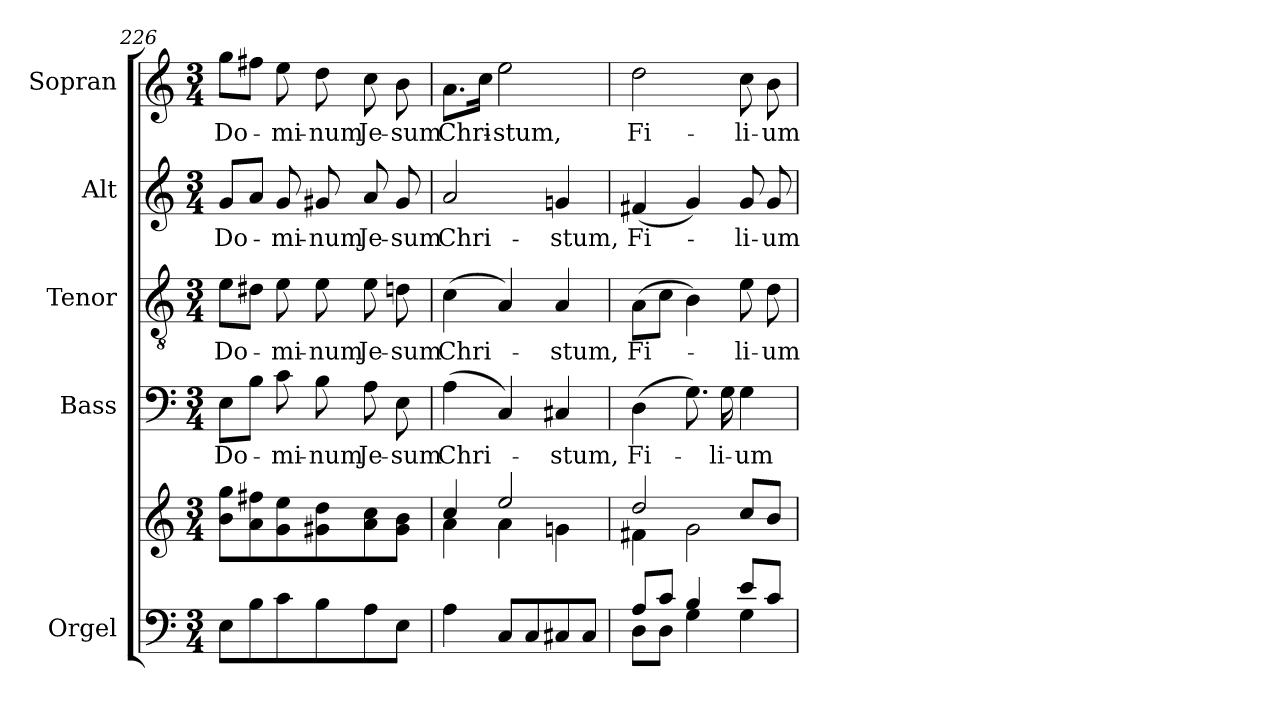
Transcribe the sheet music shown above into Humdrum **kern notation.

**kern	**kern	**kern	**text	**kern	**text	**kern	**text	**kern	**text
*part5	*part5	*part4	*part4	*part3	*part3	*part2	*part2	*part1	*part1
*staff6	*staff5	*staff4	*staff4	*staff3	*staff3	*staff2	*staff2	*staff1	*staff1
*I"Orgel	*	*I"Bass	*	*I"Tenor	*	*I"Alt	*	*I"Sopran	*
*I'Org.	*	*I'B.	*	*I'T.	*	*I'A.	*	*I'S.	*
*clefF4	*clefG2	*clefF4	*	*clefGv2	*	*clefG2	*	*clefG2	*
*k[]	*k[]	*k[]	*	*k[]	*	*k[]	*	*k[]	*
*C:	*C:	*C:	*	*C:	*	*C:	*	*C:	*
*M3/4	*M3/4	*M3/4	*	*M3/4	*	*M3/4	*	*M3/4	*
=226	=226	=226	=226	=226	=226	=226	=226	=226	=226
!	!	!	!LO:LY:b	!	!LO:LY:b	!	!LO:LY:b	!	!LO:LY:b
8E\L	8b\ 8gg\L	8E\L	Do-	8e\L	Do-	8g/L	Do-	8gg\L	Do-
8B\	8a\ 8ff#X\	8B\J	.	8d#X\J	.	8a/J	.	8ff#X\J	.
!	!	!	!LO:LY:b	!	!LO:LY:b	!	!LO:LY:b	!	!LO:LY:b
8c\	8g\ 8ee\	8c\	-mi-	8e\	-mi-	8g/	-mi-	8ee\	-mi-
!	!	!	!LO:LY:b	!	!LO:LY:b	!	!LO:LY:b	!	!LO:LY:b
8B\	8g#X\ 8dd\	8B\	-num	8e\	-num	8g#X/	-num	8dd\	-num
!	!	!	!LO:LY:b	!	!LO:LY:b	!	!LO:LY:b	!	!LO:LY:b
8A\	8a\ 8cc\	8A\	Je-	8e\	Je-	8a/	Je-	8cc\	Je-
!	!	!	!LO:LY:b	!	!LO:LY:b	!	!LO:LY:b	!	!LO:LY:b
8E\J	8g#\ 8b\J	8E\	-sum	8dn\	-sum	8g#/	-sum	8b\	-sum
=227	=227	=227	=227	=227	=227	=227	=227	=227	=227
*	*^	*	*	*	*	*	*	*	*
!	!	!	!	!LO:LY:b	!	!LO:LY:b	!	!LO:LY:b	!	!LO:LY:b
4A\	4cc/	4a\	(>4A\	Chri-	(>4c\	Chri-	2a/	Chri-	8.a\L	Chri-
.	.	.	.	.	.	.	.	.	16cc\Jk	.
!	!	!	!	!	!	!	!	!	!	!LO:LY:b
8C/L	2ee/	4a\	4C/)	.	4A/)	.	.	.	2ee\	-stum,
8C/	.	.	.	.	.	.	.	.	.	.
!	!	!	!	!LO:LY:b	!	!LO:LY:b	!	!LO:LY:b	!	!
8C#X/	.	4gn\	4C#X/	-stum,	4A/	-stum,	4gn/	-stum,	.	.
8C#/J	.	.	.	.	.	.	.	.	.	.
=228	=228	=228	=228	=228	=228	=228	=228	=228	=228	=228
*^	*	*	*	*	*	*	*	*	*	*
!	!	!	!	!	!LO:LY:b	!	!LO:LY:b	!	!LO:LY:b	!	!LO:LY:b
8A/L	8D\L	2dd/	4f#X\	(>4D\	Fi-	(>8A\L	Fi-	(<4f#X/	Fi-	2dd\	Fi-
8c/J	8D\J	.	.	.	.	8c\J	.	.	.	.	.
4B/	4G\	.	2g\	8.G\)	.	4B\)	.	4g/)	.	.	.
!	!	!	!	!	!LO:LY:b	!	!	!	!	!	!
.	.	.	.	16G\	-li-	.	.	.	.	.	.
!	!	!	!	!	!LO:LY:b	!	!LO:LY:b	!	!LO:LY:b	!	!LO:LY:b
8e/L	4G\	8cc/L	.	4G\	-um	8e\	-li-	8g/	-li-	8cc\	-li-
!	!	!	!	!	!	!	!LO:LY:b	!	!LO:LY:b	!	!LO:LY:b
8c/J	.	8b/J	.	.	.	8d\	-um	8g/	-um	8b\	-um
*v	*v	*	*	*	*	*	*	*	*	*	*
*	*v	*v	*	*	*	*	*	*	*	*
=	=	=	=	=	=	=	=	=	=
*-	*-	*-	*-	*-	*-	*-	*-	*-	*-
